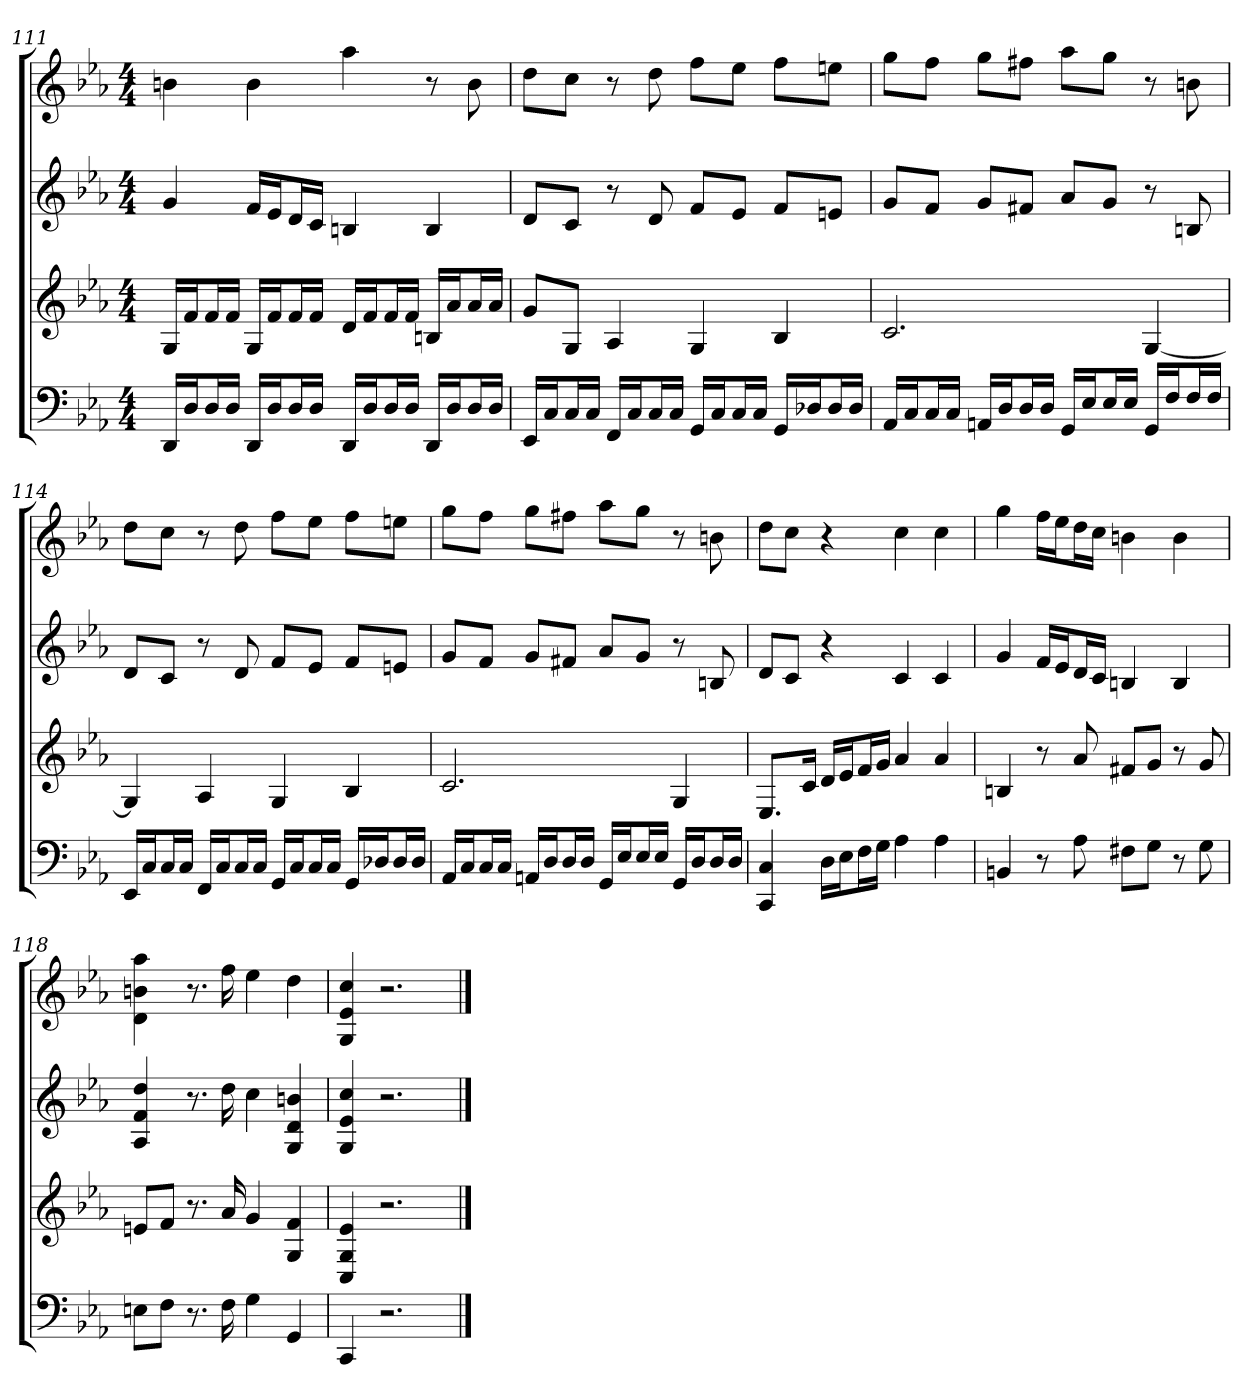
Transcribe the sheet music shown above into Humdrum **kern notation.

**kern	**kern	**kern	**kern
*part4	*part3	*part2	*part1
*staff4	*staff3	*staff2	*staff1
*k[b-e-a-]	*k[b-e-a-]	*k[b-e-a-]	*k[b-e-a-]
*c:	*c:	*c:	*c:
*M4/4	*M4/4	*M4/4	*M4/4
=111	=111	=111	=111
16DDLL	16GLL	4g	4bn
16DJ	16fJ	.	.
16DL	16fL	.	.
16DJJ	16fJJ	.	.
16DDLL	16GLL	16fLL	4b
16DJ	16fJ	16e-J	.
16DL	16fL	16dL	.
16DJJ	16fJJ	16cJJ	.
16DDLL	16dLL	4Bn	4aa-
16DJ	16fJ	.	.
16DL	16fL	.	.
16DJJ	16fJJ	.	.
16DDLL	16BnLL	4B	8r
16DJ	16a-J	.	.
16DL	16a-L	.	8b
16DJJ	16a-JJ	.	.
=112	=112	=112	=112
16EE-LL	8gL	8dL	8ddL
16CJ	.	.	.
16CL	8GJ	8cJ	8ccJ
16CJJ	.	.	.
16FFLL	4A-	8r	8r
16CJ	.	.	.
16CL	.	8d	8dd
16CJJ	.	.	.
16GGLL	4G	8fL	8ffL
16CJ	.	.	.
16CL	.	8e-J	8ee-J
16CJJ	.	.	.
16GGLL	4B-	8fL	8ffL
16D-XJ	.	.	.
16D-L	.	8enJ	8eenJ
16D-JJ	.	.	.
=113	=113	=113	=113
16AA-LL	2.c	8gL	8ggL
16CJ	.	.	.
16CL	.	8fJ	8ffJ
16CJJ	.	.	.
16AAnLL	.	8gL	8ggL
16DJ	.	.	.
16DL	.	8f#XJ	8ff#XJ
16DJJ	.	.	.
16GGLL	.	8a-L	8aa-L
16E-J	.	.	.
16E-L	.	8gJ	8ggJ
16E-JJ	.	.	.
16GGLL	[4G	8r	8r
16FJ	.	.	.
16FL	.	8Bn	8bn
16FJJ	.	.	.
=114	=114	=114	=114
16EE-LL	4G]	8dL	8ddL
16CJ	.	.	.
16CL	.	8cJ	8ccJ
16CJJ	.	.	.
16FFLL	4A-	8r	8r
16CJ	.	.	.
16CL	.	8d	8dd
16CJJ	.	.	.
16GGLL	4G	8fL	8ffL
16CJ	.	.	.
16CL	.	8e-J	8ee-J
16CJJ	.	.	.
16GGLL	4B-	8fL	8ffL
16D-XJ	.	.	.
16D-L	.	8enJ	8eenJ
16D-JJ	.	.	.
=115	=115	=115	=115
16AA-LL	2.c	8gL	8ggL
16CJ	.	.	.
16CL	.	8fJ	8ffJ
16CJJ	.	.	.
16AAnLL	.	8gL	8ggL
16DJ	.	.	.
16DL	.	8f#XJ	8ff#XJ
16DJJ	.	.	.
16GGLL	.	8a-L	8aa-L
16E-J	.	.	.
16E-L	.	8gJ	8ggJ
16E-JJ	.	.	.
16GGLL	4G	8r	8r
16DJ	.	.	.
16DL	.	8Bn	8bn
16DJJ	.	.	.
=116	=116	=116	=116
4CC 4C	8.E-L	8dL	8ddL
.	.	8cJ	8ccJ
.	16cJk	.	.
16DLL	16dLL	4r	4r
16E-J	16e-J	.	.
16FL	16fL	.	.
16GJJ	16gJJ	.	.
4A-	4a-	4c	4cc
4A-	4a-	4c	4cc
=117	=117	=117	=117
4BBn	4Bn	4g	4gg
8r	8r	16fLL	16ffLL
.	.	16e-J	16ee-J
8A-	8a-	16dL	16ddL
.	.	16cJJ	16ccJJ
8F#XL	8f#XL	4Bn	4bn
8GJ	8gJ	.	.
8r	8r	4B	4b
8G	8g	.	.
=118	=118	=118	=118
8EnL	8enL	4A- 4f 4dd	4d 4bn 4aa-
8FJ	8fJ	.	.
8.r	8.r	8.r	8.r
16F	16a-	16dd	16ff
4G	4g	4cc	4ee-
4GG	4G 4f	4G 4d 4bn	4dd
=119	=119	=119	=119
4CC	4C 4G 4e-	4G 4e- 4cc	4G 4e- 4cc
2.r	2.r	2.r	2.r
==	==	==	==
*-	*-	*-	*-
